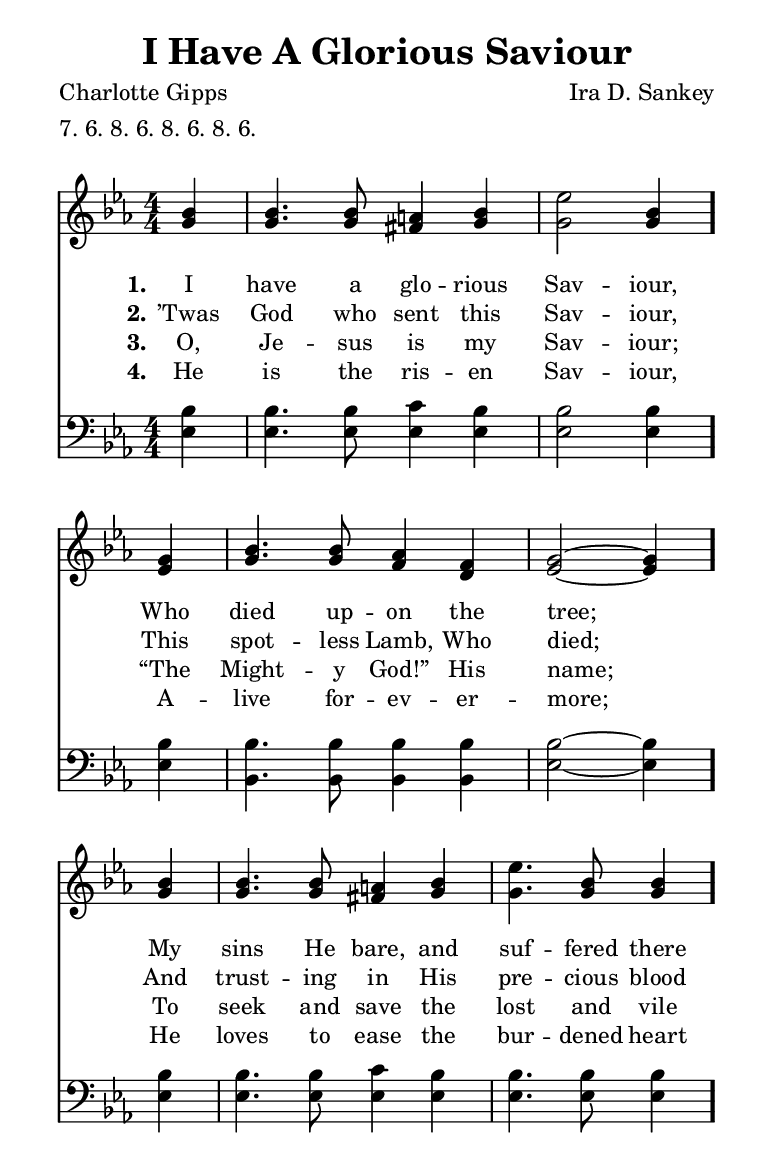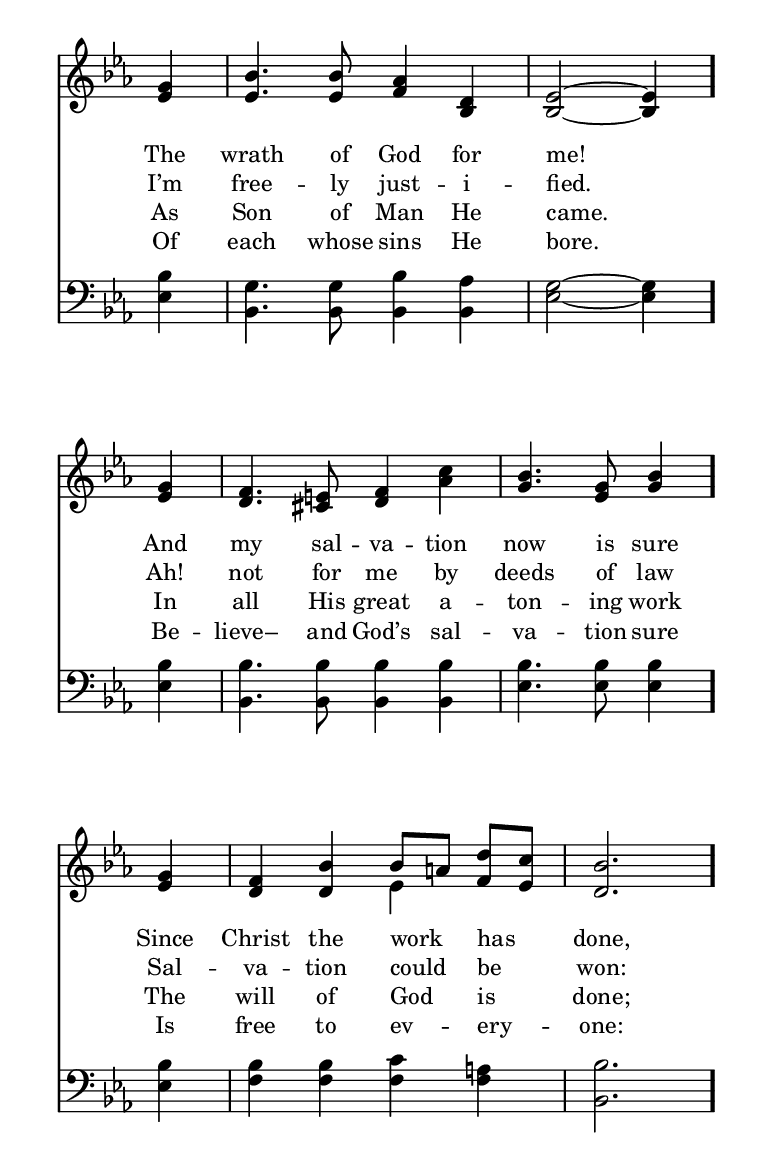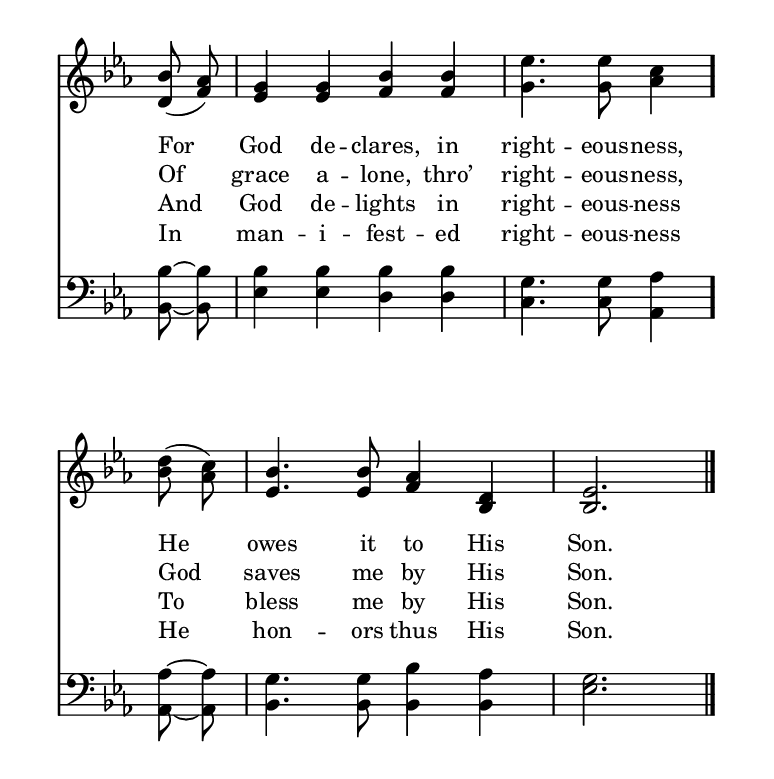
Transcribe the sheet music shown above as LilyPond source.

\include "common/global.ily"
\paper {
  \include "common/paper.ily"
  %ragged-bottom = ##t
  %ragged-last-bottom = ##t
  %systems-per-page = ##f
  %page-count = ##f
}

\header{
  %gospel
  hymnnumber = "95"
  title = "I Have A Glorious Saviour"
  tunename = "Beneath the Cross of Jesus"
  meter = "7. 6. 8. 6. 8. 6. 8. 6."
  poet = "Charlotte Gipps"
  composer = "Ira D. Sankey"
  %copyright = ""
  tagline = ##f
}

% for fermata in MIDI
ta = { \tempo 4=90 }
tb = { \tempo 4=45 }

patternAA = { c4 | c4. c8 c4 c4 | c2 c4 }
patternAB = { c4 | c4. c8 c4 c4 | c4. c8 c4 }
patternAC = { c8 c8 | c4 c4 c4 c4 | c4. c8 c4 }

patternBA = { c4 | c4. c8 c4 c4 | c2 ~ c4 }
patternBB = { c4 | c4 c4 c8[ c8] c8[ c8] | c2. }
patternBC = { c4 | c4 c4 c4      c8[ c8] | c2. }
patternBD = { c4 | c4 c4 c4      c4      | c2. }
patternBE = { c8 c8 | c4. c8 c4 c4 | c2. }

global = {
  \include "common/overrides.ily"
  \override Staff.TimeSignature.style = #'numbered % original has `c`
  \time 4/4
  \override Score.MetronomeMark.transparent = ##t % hide all fermata changes too
  \ta
  \key ees \major
  \partial 4
  \autoBeamOff
}

notesSoprano = {
\global
\relative c'' {

  \changePitch \patternAA { bes | bes bes a bes | ees bes }
  \changePitch \patternBA { g | bes bes aes f | g g }
  \changePitch \patternAB { bes | bes bes a bes | ees bes bes }
  \changePitch \patternBA { g | bes bes aes d, | ees ees }

  \changePitch \patternAB { g | f e f c' | bes g bes }
  \changePitch \patternBB { g | f bes bes a d c | bes }
  \changePitch \patternAC { bes( aes) | g g bes bes | ees ees c }
  \changePitch \patternBE { d( c) | bes bes aes d, | ees }

  \bar "|."

}
}

notesAlto = {
\global
\relative e' {

  \changePitch \patternAA { g | g g fis g | g g }
  \changePitch \patternBA { ees | g g f d | ees ees }
  \changePitch \patternAB { g | g g fis g | g g g }
  \changePitch \patternBA { ees | ees ees f bes, | bes bes }

  \changePitch \patternAB { ees | d cis d aes' | g ees g }
  \changePitch \patternBC { ees | d d ees f ees | d }
  \changePitch \patternAC { d( f) | ees ees f f | g g aes }
  \changePitch \patternBE { bes( aes) | ees ees f bes, | bes }

}
}

notesTenor = {
\global
\relative a {

  \changePitch \patternAA { bes | bes bes c bes | bes bes }
  \changePitch \patternBA { bes | bes bes bes bes | bes bes }
  \changePitch \patternAB { bes | bes bes c bes | bes bes bes }
  \changePitch \patternBA { bes | g g bes aes | g g }

  \changePitch \patternAB { bes | bes bes bes bes | bes bes bes }
  \changePitch \patternBD { bes | bes bes c a | bes }
  \changePitch \patternAC { bes ~ bes | bes bes bes bes | g g aes }
  \changePitch \patternBE { aes ~ aes | g g bes aes g }

}
}

notesBass = {
\global
\relative f {

  \changePitch \patternAA { ees | ees ees ees ees | ees ees }
  \changePitch \patternBA { ees | bes bes bes bes | ees ees }
  \changePitch \patternAB { ees | ees ees ees ees | ees ees ees }
  \changePitch \patternBA { ees | bes bes bes bes | ees ees }

  \changePitch \patternAB { ees | bes bes bes bes | ees ees ees }
  \changePitch \patternBD { ees | f f f f | bes, }
  \changePitch \patternAC { bes ~ bes | ees ees d d | c c aes }
  \changePitch \patternBE { aes ~ aes | bes bes bes bes | ees }

}
}

wordsA = \lyricmode {
\set stanza = "1."

I have a glo -- rious Sav -- iour, \bar "."
Who died up -- on the tree; \bar "." \break
My sins He bare, and suf -- fered there \bar "."
The wrath of God for me! \bar "." \break
And my sal -- va -- tion now is sure \bar "."
Since Christ the work has done, \bar "." \break
For God de -- clares, in right -- eous -- ness, \bar "."
He owes it to His Son. \bar "." \break

}

wordsB = \lyricmode {
\set stanza = "2."

’Twas God who sent this Sav -- iour,
This spot -- less Lamb, Who died;
And trust -- ing in His pre -- cious blood
I’m free -- ly just -- i -- fied.
Ah! not for me by deeds of law
Sal -- va -- tion could be won:
Of grace a -- lone, thro’ right -- eous -- ness,
God saves me by His Son.

}

wordsC = \lyricmode {
\set stanza = "3."

O, Je -- sus is my Sav -- iour;
“The Might -- y God!” His name;
To seek and save the lost and vile
As Son of Man He came.
In all His great a -- ton -- ing work
The will of God is done;
And God de -- lights in right -- eous -- ness
To bless me by His Son.

}

wordsD = \lyricmode {
\set stanza = "4."

He is the ris -- en Sav -- iour,
A -- live for -- ev -- er -- more;
He loves to ease the bur -- dened heart
Of each whose sins He bore.
Be -- lieve– and God’s sal -- va -- tion sure
Is free to ev -- ery -- one:
In man -- i -- fest -- ed right -- eous -- ness
He hon -- ors thus His Son.

}

\score {
  \context ChoirStaff <<
    \context Staff = upper <<
      \set Staff.autoBeaming = ##f
      \set ChoirStaff.systemStartDelimiter = #'SystemStartBar
      \set ChoirStaff.printPartCombineTexts = ##f
      \partcombine #'(2 . 9) \notesSoprano \notesAlto
      \context NullVoice = sopranos { \voiceOne << \notesSoprano >> }
      \context NullVoice = altos { \voiceTwo << \notesAlto >> }
      \context Lyrics = one   \lyricsto sopranos \wordsA
      \context Lyrics = two   \lyricsto sopranos \wordsB
      \context Lyrics = three \lyricsto sopranos \wordsC
      \context Lyrics = four  \lyricsto sopranos \wordsD
    >>
    \context Staff = men <<
      \set Staff.autoBeaming = ##f
      \clef bass
      \set ChoirStaff.printPartCombineTexts = ##f
      \partcombine #'(2 . 9) \notesTenor \notesBass
      \context NullVoice = tenors { \voiceOne << \notesTenor >> }
      \context NullVoice = basses { \voiceTwo << \notesBass >> }
    >>
  >>
  \layout {
    \include "common/layout.ily"
  }
  \midi{
    \include "common/midi.ily"
  }
}

\version "2.19.49"  % necessary for upgrading to future LilyPond versions.

% vi:set et ts=2 sw=2 ai nocindent syntax=lilypond:
